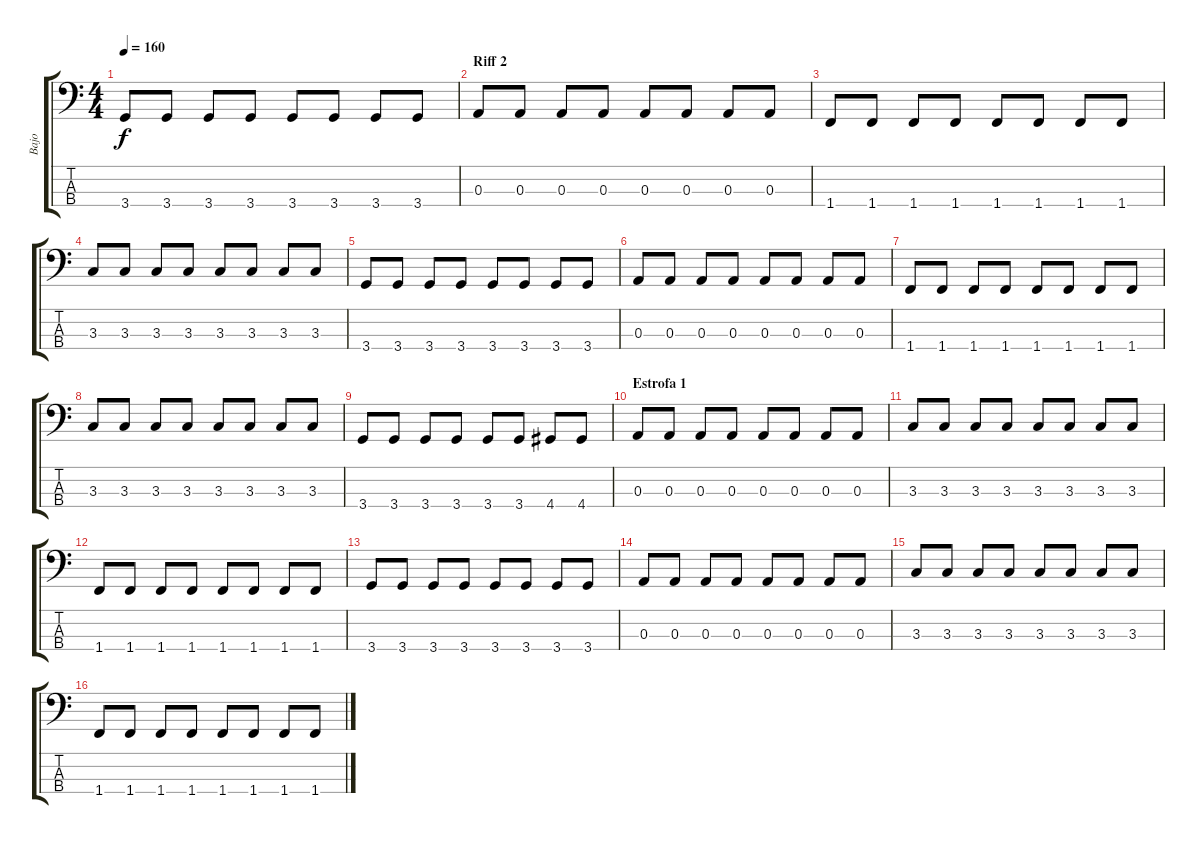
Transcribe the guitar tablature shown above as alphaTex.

\track ("Bajo" "Bajo") {instrument electricbassfinger}
\staff {score tabs}
\tuning (G2 D2 A1 E1) {hide}
\ts (4 4)
\tempo 160
\clef f4
\ks c
3.4.8{dy f} 3.4.8 3.4.8 3.4.8 3.4.8 3.4.8 3.4.8 3.4.8 |
\section ("" "Riff 2")
0.3.8 0.3.8 0.3.8 0.3.8 0.3.8 0.3.8 0.3.8 0.3.8 |
1.4.8 1.4.8 1.4.8 1.4.8 1.4.8 1.4.8 1.4.8 1.4.8 |
3.3.8 3.3.8 3.3.8 3.3.8 3.3.8 3.3.8 3.3.8 3.3.8 |
3.4.8 3.4.8 3.4.8 3.4.8 3.4.8 3.4.8 3.4.8 3.4.8 |
0.3.8 0.3.8 0.3.8 0.3.8 0.3.8 0.3.8 0.3.8 0.3.8 |
1.4.8 1.4.8 1.4.8 1.4.8 1.4.8 1.4.8 1.4.8 1.4.8 |
3.3.8 3.3.8 3.3.8 3.3.8 3.3.8 3.3.8 3.3.8 3.3.8 |
3.4.8 3.4.8 3.4.8 3.4.8 3.4.8 3.4.8 4.4.8 4.4.8 |
\section ("" "Estrofa 1")
0.3.8 0.3.8 0.3.8 0.3.8 0.3.8 0.3.8 0.3.8 0.3.8 |
3.3.8 3.3.8 3.3.8 3.3.8 3.3.8 3.3.8 3.3.8 3.3.8 |
1.4.8 1.4.8 1.4.8 1.4.8 1.4.8 1.4.8 1.4.8 1.4.8 |
3.4.8 3.4.8 3.4.8 3.4.8 3.4.8 3.4.8 3.4.8 3.4.8 |
0.3.8 0.3.8 0.3.8 0.3.8 0.3.8 0.3.8 0.3.8 0.3.8 |
3.3.8 3.3.8 3.3.8 3.3.8 3.3.8 3.3.8 3.3.8 3.3.8 |
1.4.8 1.4.8 1.4.8 1.4.8 1.4.8 1.4.8 1.4.8 1.4.8
